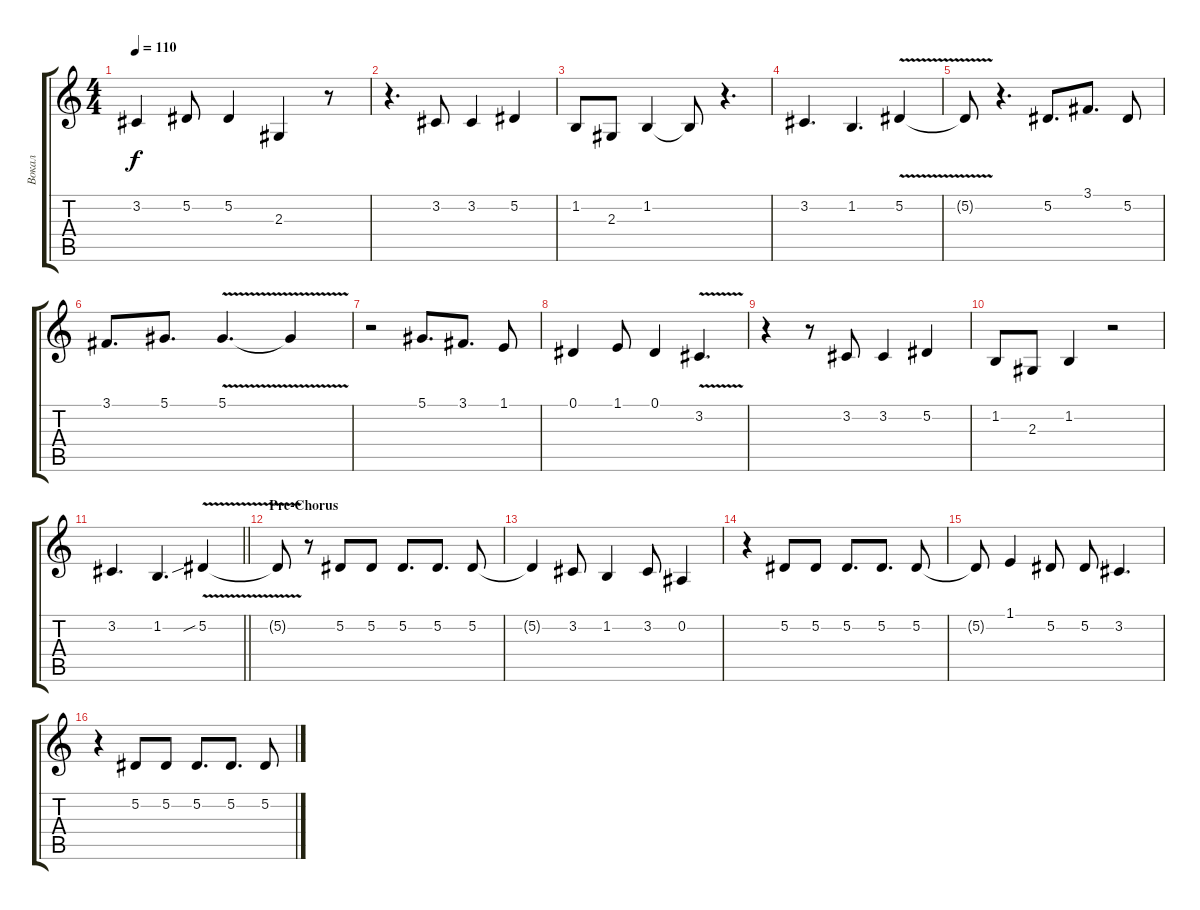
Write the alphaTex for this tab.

\track ("Вокал" "Вокал") {mute instrument trumpet}
\staff {score tabs}
\tuning (Eb4 Bb3 Gb3 Db3 Ab2 Eb2) {hide}
\ts (4 4)
\tempo 110
\clef g2
\ks c
3.2.4{dy f} 5.2.8 5.2.4 2.3.4 r.8 |
r.4{d} 3.2.8 3.2.4 5.2.4 |
1.2.8 2.3.8 1.2.4 1.2{t}.8 r.4{d} |
3.2.4{d} 1.2.4{d} 5.2{v}.4 |
5.2{t}.8 r.4{d} 5.2.8{d} 3.1.8{d} 5.2.8 |
3.1.8{d} 5.1.8{d} 5.1{v}.4{d} 5.1{t}.4 |
r.2 5.1.8{d} 3.1.8{d} 1.1.8 |
0.1.4 1.1.8 0.1.4 3.2{v}.4{d} |
r.4 r.8 3.2.8 3.2.4 5.2.4 |
1.2.8 2.3.8 1.2.4 r.2 |
\barLineRight lightlight
3.2.4{d} 1.2.4{d} 5.2{v sib}.4 |
\section ("" "Pre-Chorus")
5.2{t}.8 r.8 5.2.8 5.2.8 5.2.8{d} 5.2.8{d} 5.2.8 |
5.2{t}.4 3.2.8 1.2.4 3.2.8 0.2.4 |
r.4 5.2.8 5.2.8 5.2.8{d} 5.2.8{d} 5.2.8 |
5.2{t}.8 1.1.4 5.2.8 5.2.8 3.2.4{d} |
r.4 5.2.8 5.2.8 5.2.8{d} 5.2.8{d} 5.2.8
